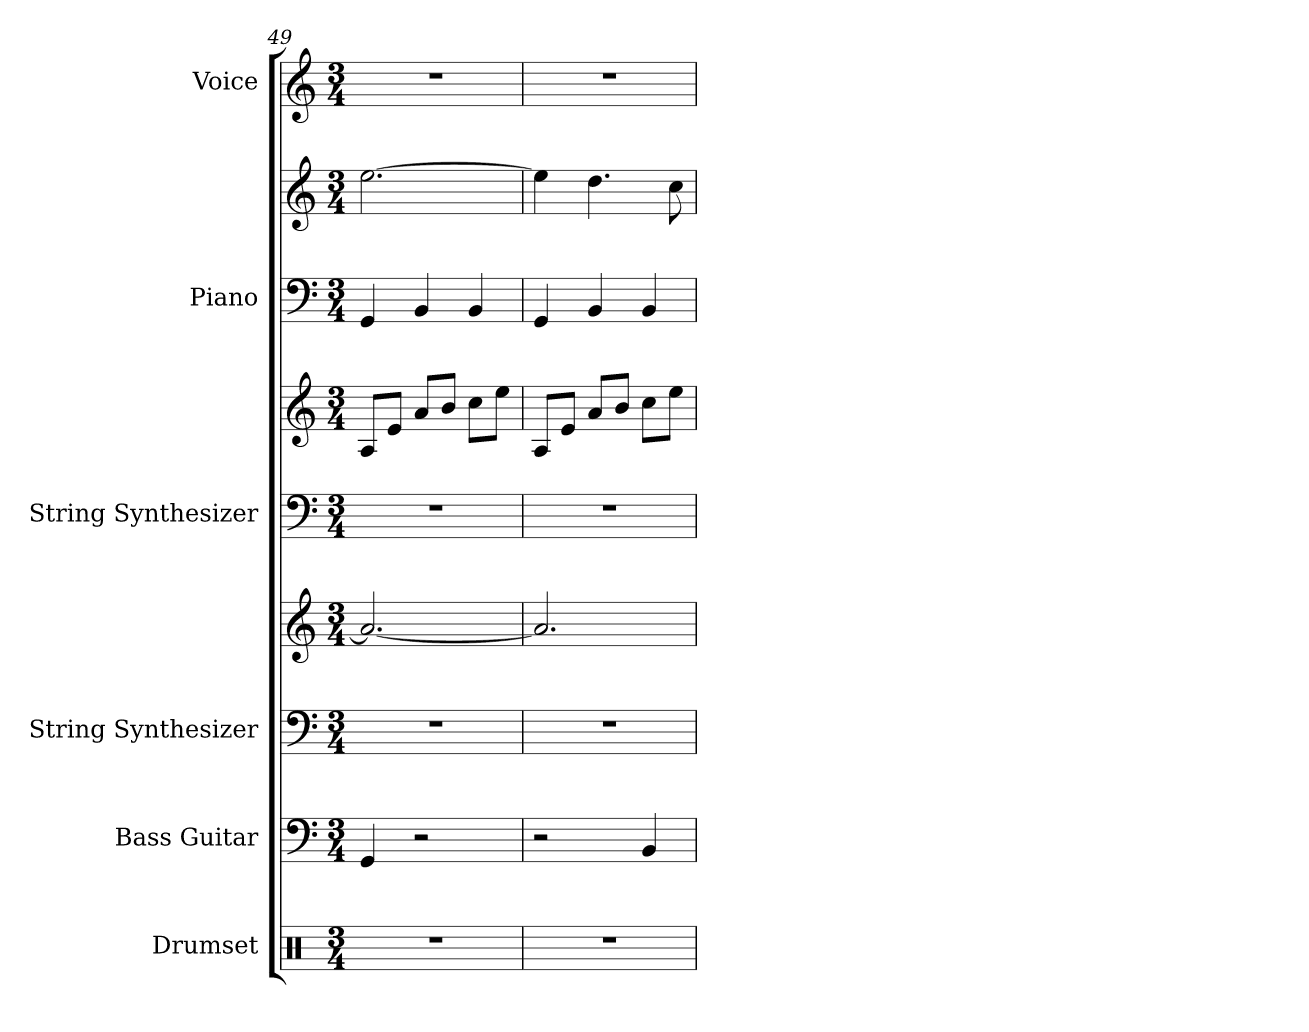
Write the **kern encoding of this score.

**kern	**kern	**kern	**kern	**kern	**kern	**kern	**kern	**kern
*part6	*part5	*part4	*part4	*part3	*part3	*part2	*part2	*part1
*staff9	*staff8	*staff7	*staff6	*staff5	*staff4	*staff3	*staff2	*staff1
*I"Drumset	*I"Bass Guitar	*I"String Synthesizer	*	*I"String Synthesizer	*	*I"Piano	*	*I"Voice
*I'D. Set	*I'B. Guit.	*I'Synth.	*	*I'Synth.	*	*I'Pno.	*	*I'Vo.
*clefX	*clefF4	*clefF4	*clefG2	*clefF4	*clefG2	*clefF4	*clefG2	*clefG2
*	*ITrd7c12	*	*	*	*	*	*	*
*k[]	*k[]	*k[]	*k[]	*k[]	*k[]	*k[]	*k[]	*k[]
*M3/4	*M3/4	*M3/4	*M3/4	*M3/4	*M3/4	*M3/4	*M3/4	*M3/4
=49	=49	=49	=49	=49	=49	=49	=49	=49
2.r	4GGG/	2.r	2.a/_	2.r	8A/L	4GG/	[2.ee\	2.r
.	.	.	.	.	8e/J	.	.	.
.	2r	.	.	.	8a/L	4BB/	.	.
.	.	.	.	.	8b/J	.	.	.
.	.	.	.	.	8cc\L	4BB/	.	.
.	.	.	.	.	8ee\J	.	.	.
=50	=50	=50	=50	=50	=50	=50	=50	=50
2.r	2r	2.r	2.a/]	2.r	8A/L	4GG/	4ee\]	2.r
.	.	.	.	.	8e/J	.	.	.
.	.	.	.	.	8a/L	4BB/	4.dd\	.
.	.	.	.	.	8b/J	.	.	.
.	4BBB/	.	.	.	8cc\L	4BB/	.	.
.	.	.	.	.	8ee\J	.	8cc\	.
=	=	=	=	=	=	=	=	=
*-	*-	*-	*-	*-	*-	*-	*-	*-
